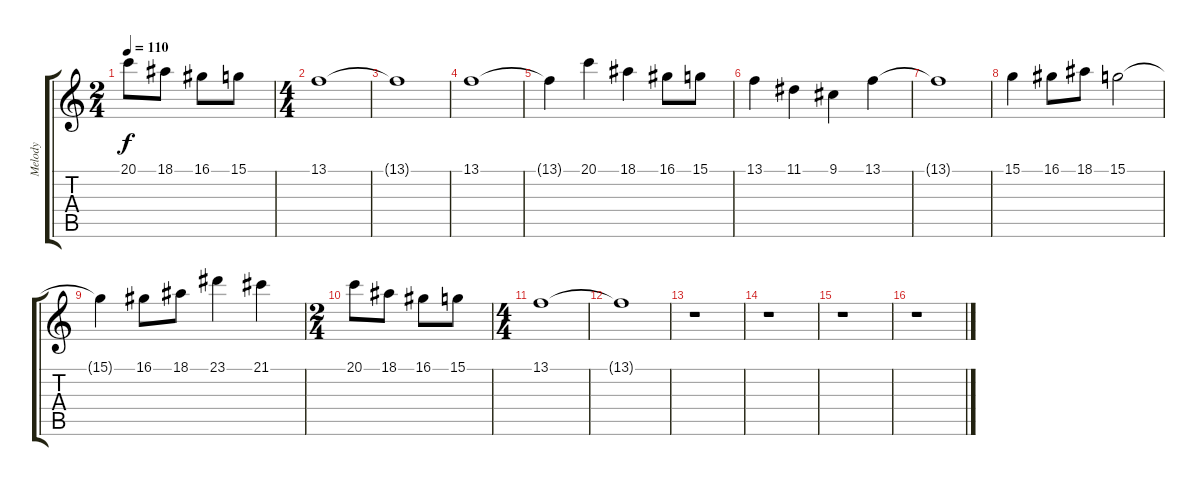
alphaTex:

\track ("Melody              " "Melody    ") {instrument pad1newage}
\staff {score tabs}
\tuning (E4 B3 G3 D3 A2 E2) {hide}
\ts (2 4)
\tempo 110
\clef g2
\ks c
20.1.8{dy f} 18.1.8 16.1.8 15.1.8 |
\ts (4 4)
13.1.1 |
13.1{t}.1 |
13.1.1 |
13.1{t}.4 20.1.4 18.1.4 16.1.8 15.1.8 |
13.1.4 11.1.4 9.1.4 13.1.4 |
13.1{t}.1 |
15.1.4 16.1.8 18.1.8 15.1.2 |
15.1{t}.4 16.1.8 18.1.8 23.1.4 21.1.4 |
\ts (2 4)
20.1.8 18.1.8 16.1.8 15.1.8 |
\ts (4 4)
13.1.1 |
13.1{t}.1 |
r.1 |
r.1 |
r.1 |
r.1
